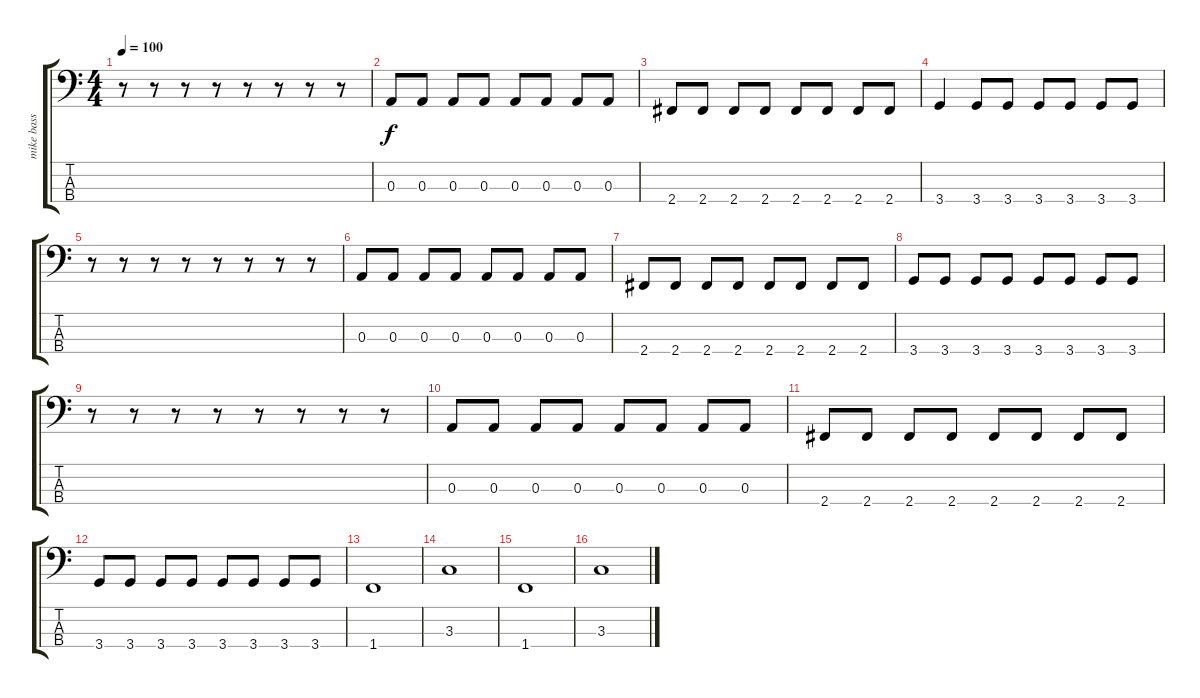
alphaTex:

\track ("mike bass" "mike bass") {instrument electricbassfinger}
\staff {score tabs}
\tuning (G2 D2 A1 E1) {hide}
\ts (4 4)
\tempo 100
\clef f4
\ks c
r.8{dy f} r.8 r.8 r.8 r.8 r.8 r.8 r.8 |
0.3.8 0.3.8 0.3.8 0.3.8 0.3.8 0.3.8 0.3.8 0.3.8 |
2.4.8 2.4.8 2.4.8 2.4.8 2.4.8 2.4.8 2.4.8 2.4.8 |
3.4.4 3.4.8 3.4.8 3.4.8 3.4.8 3.4.8 3.4.8 |
r.8 r.8 r.8 r.8 r.8 r.8 r.8 r.8 |
0.3.8 0.3.8 0.3.8 0.3.8 0.3.8 0.3.8 0.3.8 0.3.8 |
2.4.8 2.4.8 2.4.8 2.4.8 2.4.8 2.4.8 2.4.8 2.4.8 |
3.4.8 3.4.8 3.4.8 3.4.8 3.4.8 3.4.8 3.4.8 3.4.8 |
r.8 r.8 r.8 r.8 r.8 r.8 r.8 r.8 |
0.3.8 0.3.8 0.3.8 0.3.8 0.3.8 0.3.8 0.3.8 0.3.8 |
2.4.8 2.4.8 2.4.8 2.4.8 2.4.8 2.4.8 2.4.8 2.4.8 |
3.4.8 3.4.8 3.4.8 3.4.8 3.4.8 3.4.8 3.4.8 3.4.8 |
1.4.1 |
3.3.1 |
1.4.1 |
3.3.1
